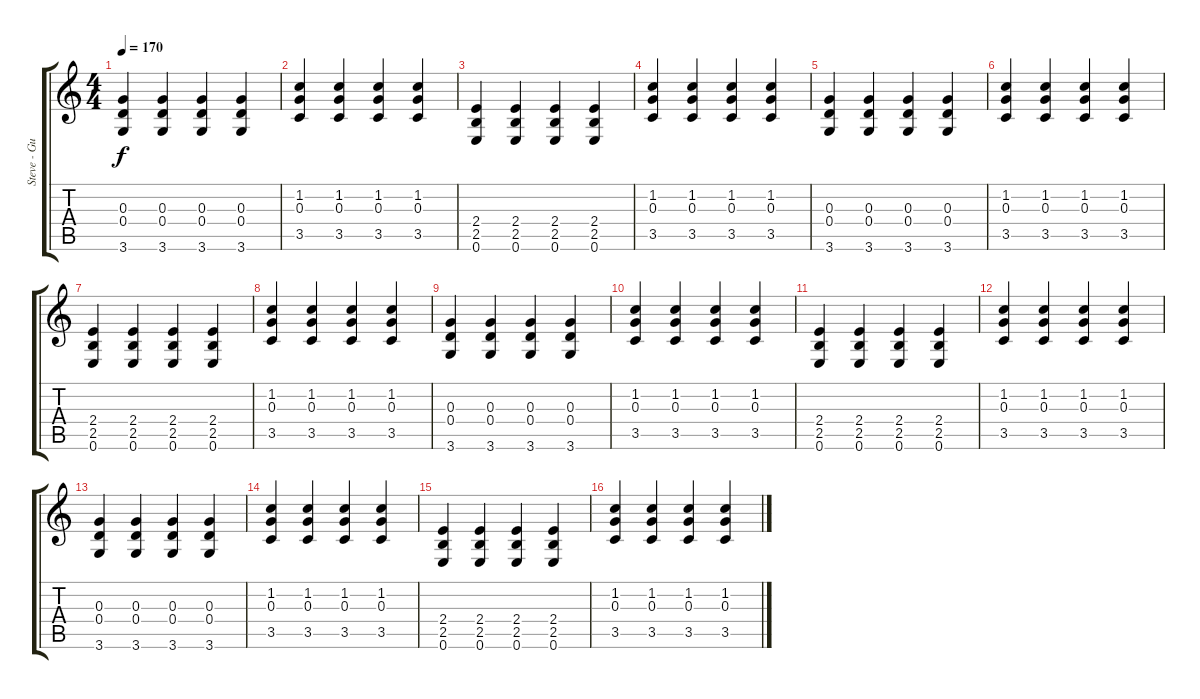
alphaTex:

\track ("Steve - Guitar" "Steve - Gu") {instrument electricguitarjazz}
\staff {score tabs}
\tuning (E4 B3 G3 D3 A2 E2) {hide}
\ts (4 4)
\tempo 170
\clef g2
\ks c
(0.3 0.4 3.6).4{dy f} (0.3 0.4 3.6).4 (0.3 0.4 3.6).4 (0.3 0.4 3.6).4 |
(1.2 0.3 3.5).4 (1.2 0.3 3.5).4 (1.2 0.3 3.5).4 (1.2 0.3 3.5).4 |
(2.4 2.5 0.6).4 (2.4 2.5 0.6).4 (2.4 2.5 0.6).4 (2.4 2.5 0.6).4 |
(1.2 0.3 3.5).4 (1.2 0.3 3.5).4 (1.2 0.3 3.5).4 (1.2 0.3 3.5).4 |
(0.3 0.4 3.6).4 (0.3 0.4 3.6).4 (0.3 0.4 3.6).4 (0.3 0.4 3.6).4 |
(1.2 0.3 3.5).4 (1.2 0.3 3.5).4 (1.2 0.3 3.5).4 (1.2 0.3 3.5).4 |
(2.4 2.5 0.6).4 (2.4 2.5 0.6).4 (2.4 2.5 0.6).4 (2.4 2.5 0.6).4 |
(1.2 0.3 3.5).4 (1.2 0.3 3.5).4 (1.2 0.3 3.5).4 (1.2 0.3 3.5).4 |
(0.3 0.4 3.6).4 (0.3 0.4 3.6).4 (0.3 0.4 3.6).4 (0.3 0.4 3.6).4 |
(1.2 0.3 3.5).4 (1.2 0.3 3.5).4 (1.2 0.3 3.5).4 (1.2 0.3 3.5).4 |
(2.4 2.5 0.6).4 (2.4 2.5 0.6).4 (2.4 2.5 0.6).4 (2.4 2.5 0.6).4 |
(1.2 0.3 3.5).4 (1.2 0.3 3.5).4 (1.2 0.3 3.5).4 (1.2 0.3 3.5).4 |
(0.3 0.4 3.6).4 (0.3 0.4 3.6).4 (0.3 0.4 3.6).4 (0.3 0.4 3.6).4 |
(1.2 0.3 3.5).4 (1.2 0.3 3.5).4 (1.2 0.3 3.5).4 (1.2 0.3 3.5).4 |
(2.4 2.5 0.6).4 (2.4 2.5 0.6).4 (2.4 2.5 0.6).4 (2.4 2.5 0.6).4 |
(1.2 0.3 3.5).4 (1.2 0.3 3.5).4 (1.2 0.3 3.5).4 (1.2 0.3 3.5).4
